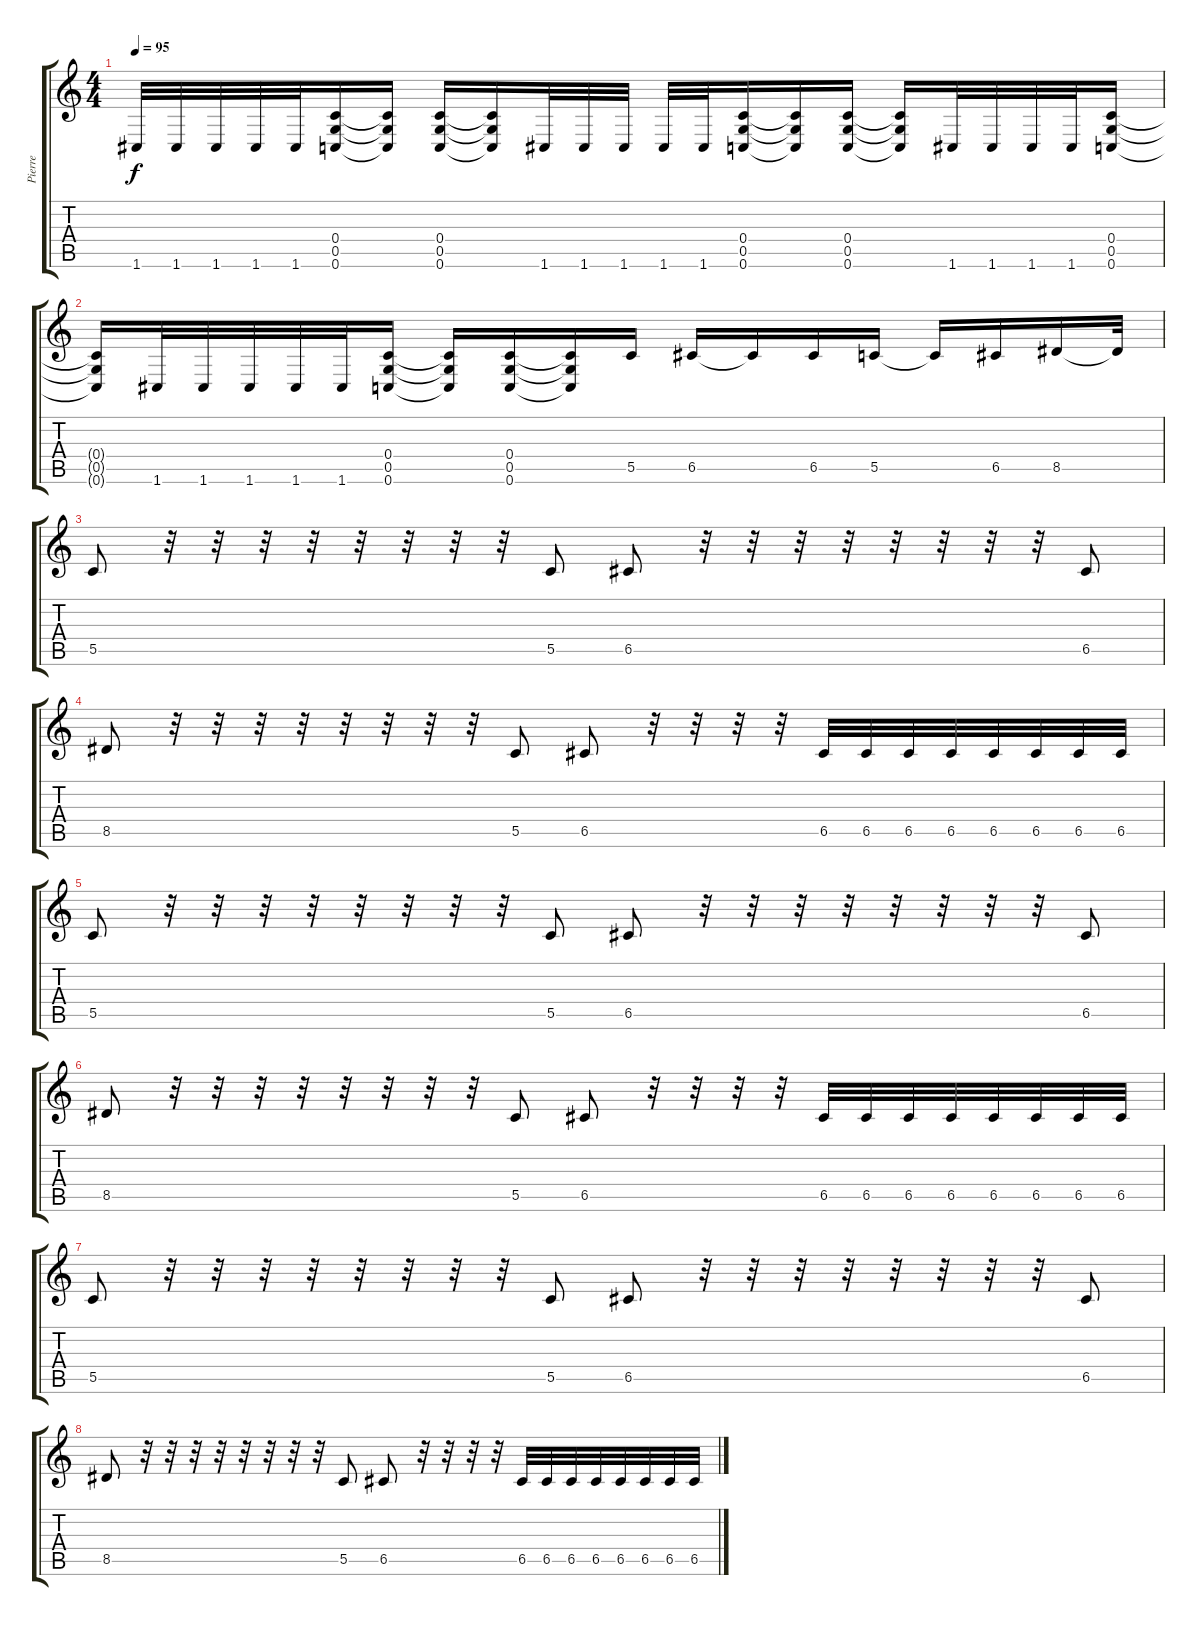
\track ("Pierre" "Pierre") {instrument distortionguitar}
\staff {score tabs}
\tuning (D4 A3 F3 C3 G2 C2) {hide}
\ts (4 4)
\tempo 95
\clef g2
\ks c
1.6.32{dy f} 1.6.32 1.6.32 1.6.32 1.6.32 (0.4 0.5 0.6).16 (0.4{t} 0.5{t} 0.6{t}).16 (0.4 0.5 0.6).16 (0.4{t} 0.5{t} 0.6{t}).16 1.6.32 1.6.32 1.6.32 1.6.32 1.6.32 (0.4 0.5 0.6).16 (0.4{t} 0.5{t} 0.6{t}).16 (0.4 0.5 0.6).16 (0.4{t} 0.5{t} 0.6{t}).16 1.6.32 1.6.32 1.6.32 1.6.32 (0.4 0.5 0.6).16 |
(0.4{t} 0.5{t} 0.6{t}).16 1.6.32 1.6.32 1.6.32 1.6.32 1.6.32 (0.4 0.5 0.6).16 (0.4{t} 0.5{t} 0.6{t}).16 (0.4 0.5 0.6).16 (0.4{t} 0.5{t} 0.6{t}).16 5.5.16 6.5.16 6.5{t}.16 6.5.16 5.5.16 5.5{t}.16 6.5.16 8.5.16 8.5{t}.32 |
5.5.8 r.32 r.32 r.32 r.32 r.32 r.32 r.32 r.32 5.5.8 6.5.8 r.32 r.32 r.32 r.32 r.32 r.32 r.32 r.32 6.5.8 |
8.5.8 r.32 r.32 r.32 r.32 r.32 r.32 r.32 r.32 5.5.8 6.5.8 r.32 r.32 r.32 r.32 6.5.32 6.5.32 6.5.32 6.5.32 6.5.32 6.5.32 6.5.32 6.5.32 |
5.5.8 r.32 r.32 r.32 r.32 r.32 r.32 r.32 r.32 5.5.8 6.5.8 r.32 r.32 r.32 r.32 r.32 r.32 r.32 r.32 6.5.8 |
8.5.8 r.32 r.32 r.32 r.32 r.32 r.32 r.32 r.32 5.5.8 6.5.8 r.32 r.32 r.32 r.32 6.5.32 6.5.32 6.5.32 6.5.32 6.5.32 6.5.32 6.5.32 6.5.32 |
5.5.8 r.32 r.32 r.32 r.32 r.32 r.32 r.32 r.32 5.5.8 6.5.8 r.32 r.32 r.32 r.32 r.32 r.32 r.32 r.32 6.5.8 |
8.5.8 r.32 r.32 r.32 r.32 r.32 r.32 r.32 r.32 5.5.8 6.5.8 r.32 r.32 r.32 r.32 6.5.32 6.5.32 6.5.32 6.5.32 6.5.32 6.5.32 6.5.32 6.5.32
